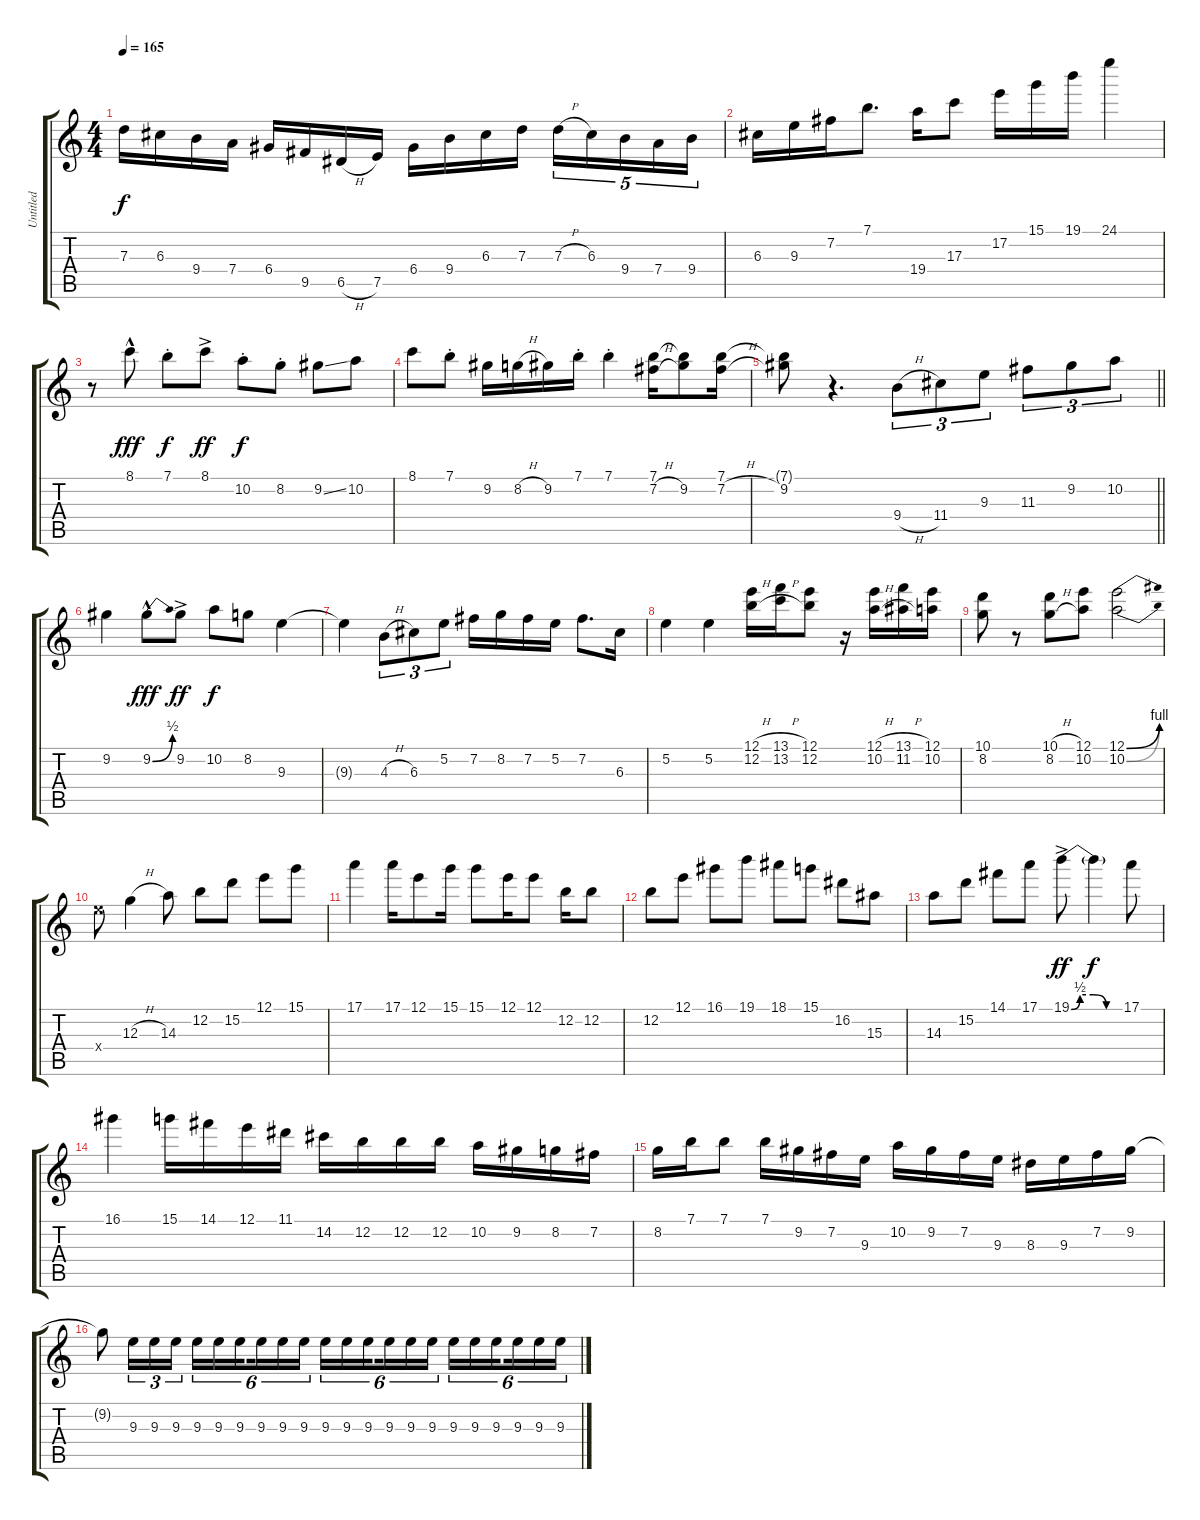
\track ("Untitled" "Untitled") {instrument acousticguitarsteel}
\staff {score tabs}
\tuning (E4 B3 G3 D3 A2 E2) {hide}
\ts (4 4)
\tempo 165
\clef g2
\ks c
7.3.16{dy f} 6.3.16 9.4.16 7.4.16 6.4.16 9.5.16 6.5{h}.16 7.5.16 6.4.16 9.4.16 6.3.16 7.3.16 7.3{h}.16{tu (5 4)} 6.3.16{tu (5 4)} 9.4.16{tu (5 4)} 7.4.16{tu (5 4)} 9.4.16{tu (5 4)} |
6.3.16 9.3.16 7.2.16 7.1.8{d} 19.4.16 17.3.8 17.2.16 15.1.16 19.1.16 24.1.4 |
r.8 8.1{hac}.8{dy fff} 7.1{st}.8{dy f} 8.1{ac}.8{dy ff} 10.2{st}.8{dy f} 8.2{st}.8 9.2{ss}.8 10.2.8 |
8.1.8 7.1{st}.8 9.2.16 8.2{h}.16 9.2.16 7.1{st}.16 7.1{st}.4 (7.1 7.2{h}).16 (7.1{t} 9.2).8 (7.1 7.2{h}).16 |
\barLineRight lightlight
(7.1{t} 9.2).8 r.4{d} 9.4{h}.8{tu (3 2)} 11.4.8{tu (3 2)} 9.3.8{tu (3 2)} 11.3.8{tu (3 2)} 9.2.8{tu (3 2)} 10.2.8{tu (3 2)} |
9.2.4 9.2{be (bend 0 0 60 2) hac}.8{dy fff} 9.2{ac}.8{dy ff} 10.2.8{dy f} 8.2.8 9.3.4 |
9.3{t}.4 4.3{h}.8{tu (3 2)} 6.3.8{tu (3 2)} 5.2.8{tu (3 2)} 7.2.16 8.2.16 7.2.16 5.2.16 7.2.8{d} 6.3.16 |
5.2.4 5.2.4 (12.1{h} 12.2{h}).16 (13.1{h} 13.2{h}).16 (12.1 12.2).8 r.16 (12.1{h} 10.2{h}).16 (13.1{h} 11.2{h}).16 (12.1 10.2).16 |
(10.1 8.2).8 r.8 (10.1{h} 8.2{h}).8 (12.1 10.2).8 (12.1{be (bend 0 0 60 4)} 10.2{be (bend 0 0 60 4)}).2 |
14.4{x}.8 12.3{h}.4 14.3.8 12.2.8 15.2.8 12.1.8 15.1.8 |
17.1.4 17.1.16 12.1.8 15.1.16 15.1.8 12.1.16 12.1.8 12.2.16 12.2.8 |
12.2.8 12.1.8 16.1.8 19.1.8 18.1.8 15.1.8 16.2.8 15.3.8 |
14.3.8 15.2.8 14.1.8 17.1.8 19.1{be (custom 0 0 10 2 25 2 40 0 60 0) ac}.8{dy ff} 19.1{t}.4{dy f} 17.1.8 |
16.1.4 15.1.16 14.1.16 12.1.16 11.1.16 14.2.16 12.2.16 12.2.16 12.2.16 10.2.16 9.2.16 8.2.16 7.2.16 |
8.2.16 7.1.16 7.1.8 7.1.16 9.2.16 7.2.16 9.3.16 10.2.16 9.2.16 7.2.16 9.3.16 8.3.16 9.3.16 7.2.16 9.2.16 |
9.2{t}.8 9.3.16{tu (3 2)} 9.3.16{tu (3 2)} 9.3.16{tu (3 2)} 9.3.16{tu (6 4)} 9.3.16{tu (6 4)} 9.3.16{tu (6 4) beam splitsecondary} 9.3.16{tu (6 4)} 9.3.16{tu (6 4)} 9.3.16{tu (6 4)} 9.3.16{tu (6 4)} 9.3.16{tu (6 4)} 9.3.16{tu (6 4) beam splitsecondary} 9.3.16{tu (6 4)} 9.3.16{tu (6 4)} 9.3.16{tu (6 4)} 9.3.16{tu (6 4)} 9.3.16{tu (6 4)} 9.3.16{tu (6 4) beam splitsecondary} 9.3.16{tu (6 4)} 9.3.16{tu (6 4)} 9.3.16{tu (6 4)}
